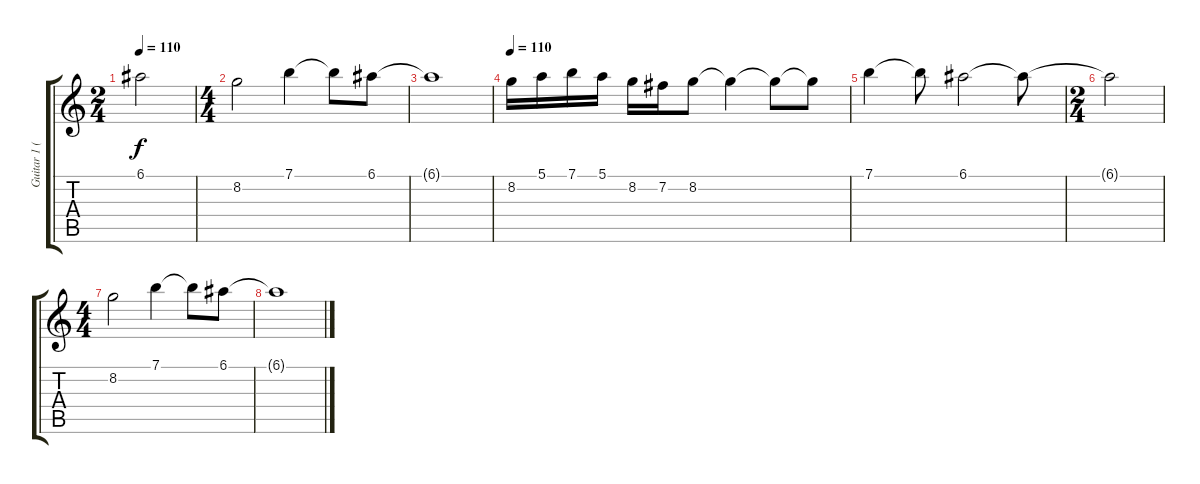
\track ("Guitar 1 (Christofer Johnsson)" "Guitar 1 (") {instrument overdrivenguitar}
\staff {score tabs}
\tuning (E4 B3 G3 D3 A2 E2) {hide}
\ts (2 4)
\tempo 110
\clef g2
\ks c
6.1{t}.2{dy f} |
\ts (4 4)
8.2.2 7.1.4 7.1{t}.8 6.1.8 |
6.1{t}.1 |
\tempo 110
8.2.16 5.1.16 7.1.16 5.1.16 8.2.16 7.2.16 8.2.8 8.2{t}.4 8.2{t}.8 8.2{t}.8 |
7.1.4 7.1{t}.8 6.1.2 6.1{t}.8 |
\ts (2 4)
6.1{t}.2 |
\ts (4 4)
8.2.2 7.1.4 7.1{t}.8 6.1.8 |
6.1{t}.1{volume 10}
